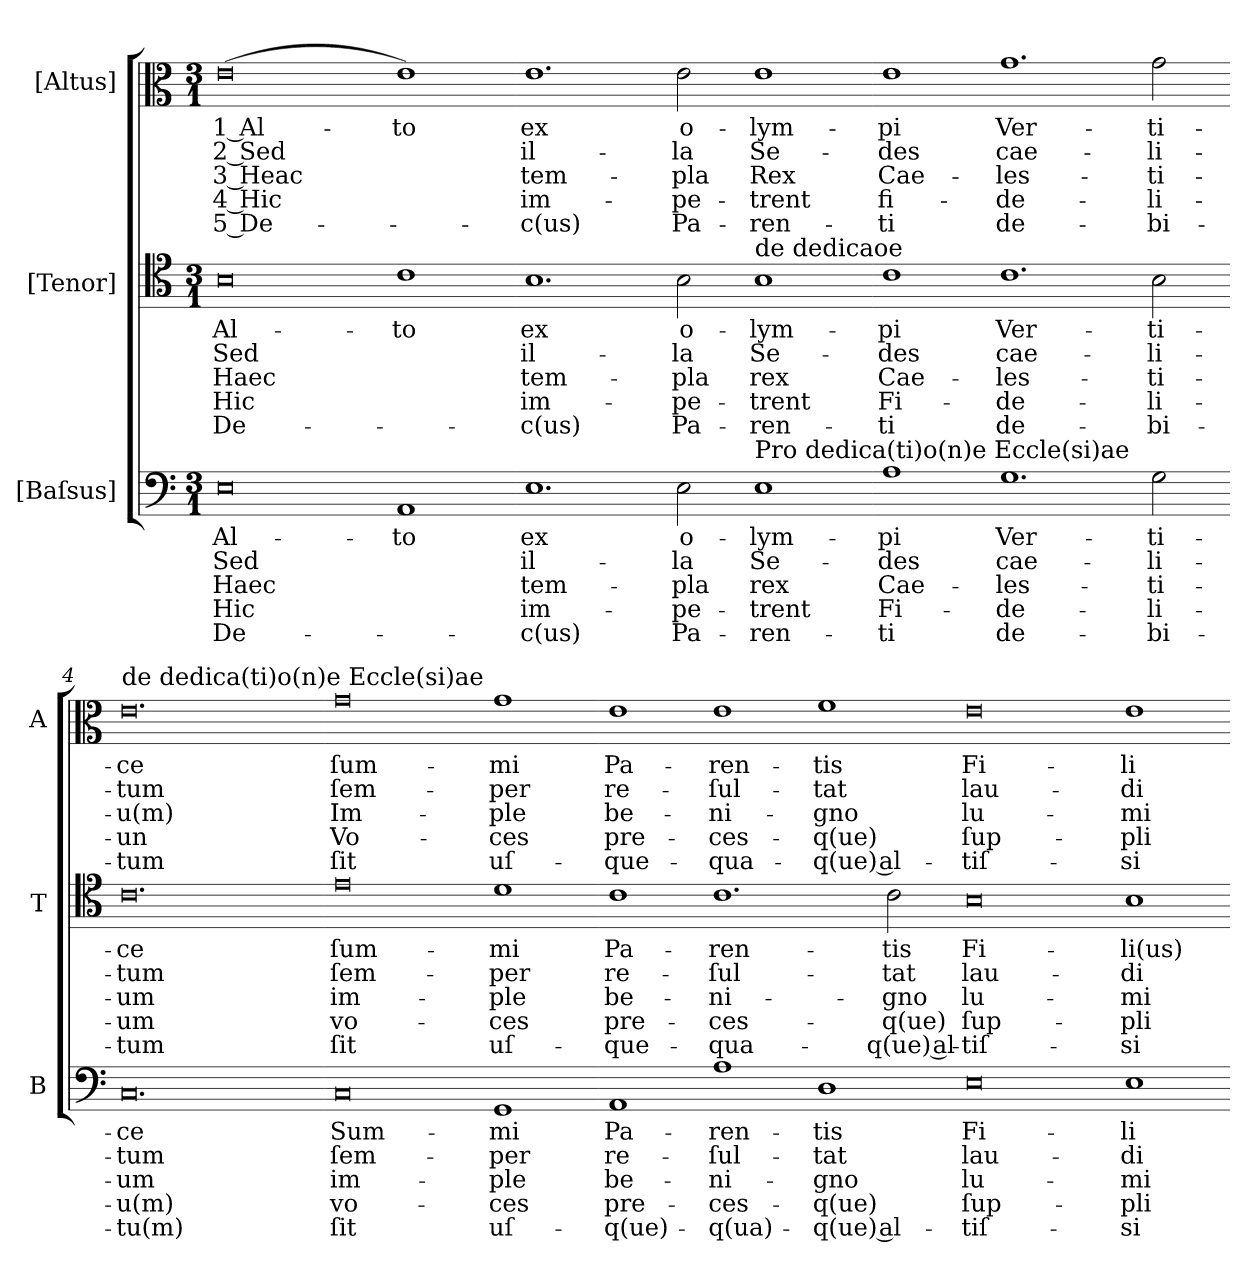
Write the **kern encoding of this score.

**kern	**text	**text	**text	**text	**text	**kern	**text	**text	**text	**text	**text	**kern	**text	**text	**text	**text	**text
*part3	*part3	*part3	*part3	*part3	*part3	*part2	*part2	*part2	*part2	*part2	*part2	*part1	*part1	*part1	*part1	*part1	*part1
*staff3	*staff3	*staff3	*staff3	*staff3	*staff3	*staff2	*staff2	*staff2	*staff2	*staff2	*staff2	*staff1	*staff1	*staff1	*staff1	*staff1	*staff1
*I"[Baſsus]	*	*	*	*	*	*I"[Tenor]	*	*	*	*	*	*I"[Altus]	*	*	*	*	*
*I'B	*	*	*	*	*	*I'T	*	*	*	*	*	*I'A	*	*	*	*	*
*clefF4	*	*	*	*	*	*clefC4	*	*	*	*	*	*clefC3	*	*	*	*	*
*k[]	*	*	*	*	*	*k[]	*	*	*	*	*	*k[]	*	*	*	*	*
*M3/1	*	*	*	*	*	*M3/1	*	*	*	*	*	*M3/1	*	*	*	*	*
=1	=1	=1	=1	=1	=1	=1	=1	=1	=1	=1	=1	=1	=1	=1	=1	=1	=1
0E	Al-	Sed	Haec	Hic	De-	0B	Al-	Sed	Haec	Hic	De-	(0e	1 Al-	2 Sed	3 Heac	4 Hic	5 De-
1AA	-to	.	.	.	.	1c	-to	.	.	.	.	1e)	-to	.	.	.	.
=2-	=2-	=2-	=2-	=2-	=2-	=2-	=2-	=2-	=2-	=2-	=2-	=2-	=2-	=2-	=2-	=2-	=2-
1.E	ex	il-	tem-	im-	-c(us)	1.B	ex	il-	tem-	im-	-c(us)	1.e	ex	il-	tem-	im-	-c(us)
2E\	o-	-la	-pla	-pe-	Pa-	2B\	o-	-la	-pla	-pe-	Pa-	2e\	o-	-la	-pla	-pe-	Pa-
!	!	!	!	!	!	!LO:TX:a:t=de dedicaoe	!	!	!	!	!	!	!	!	!	!	!
!LO:TX:a:t=Pro dedica(ti)o(n)e Eccle(si)ae	!	!	!	!	!	!	!	!	!	!	!	!	!	!	!	!	!
1E	-lym-	Se-	rex	-trent	-ren-	1B	-lym-	Se-	rex	-trent	-ren-	1e	-lym-	Se-	Rex	-trent	-ren-
=3-	=3-	=3-	=3-	=3-	=3-	=3-	=3-	=3-	=3-	=3-	=3-	=3-	=3-	=3-	=3-	=3-	=3-
1A	-pi	-des	Cae-	Fi-	-ti	1c	-pi	-des	Cae-	Fi-	-ti	1e	-pi	-des	Cae-	fi-	-ti
1.G	Ver-	cae-	-les-	-de-	de-	1.c	Ver-	cae-	-les-	-de-	de-	1.g	Ver-	cae-	-les-	-de-	de-
2G\	-ti-	-li-	-ti-	-li-	-bi-	2B\	-ti-	-li-	-ti-	-li-	-bi-	2g\	-ti-	-li-	-ti-	-li-	-bi-
=4-	=4-	=4-	=4-	=4-	=4-	=4-	=4-	=4-	=4-	=4-	=4-	=4-	=4-	=4-	=4-	=4-	=4-
!	!	!	!	!	!	!	!	!	!	!	!	!LO:TX:a:t=de dedica(ti)o(n)e Eccle(si)ae	!	!	!	!	!
0.C	-ce	-tum	-um	-u(m)	-tu(m)	0.c	-ce	-tum	-um	-um	-tum	0.e	-ce	-tum	-u(m)	-un	-tum
=5-	=5-	=5-	=5-	=5-	=5-	=5-	=5-	=5-	=5-	=5-	=5-	=5-	=5-	=5-	=5-	=5-	=5-
0C	Sum-	ſem-	im-	vo-	ſit	0e	ſum-	ſem-	im-	vo-	ſit	0g	ſum-	ſem-	Im-	Vo-	ſit
1GG	-mi	-per	-ple	-ces	uſ-	1d	-mi	-per	-ple	-ces	uſ-	1g	-mi	-per	-ple	-ces	uſ-
=6-	=6-	=6-	=6-	=6-	=6-	=6-	=6-	=6-	=6-	=6-	=6-	=6-	=6-	=6-	=6-	=6-	=6-
1AA	Pa-	re-	be-	pre-	-q(ue)-	1c	Pa-	re-	be-	pre-	-que-	1e	Pa-	re-	be-	pre-	-que-
1A	-ren-	-ſul-	-ni-	-ces-	-q(ua)-	1.c	-ren-	-ſul-	-ni-	-ces-	-qua-	1e	-ren-	-ſul-	-ni-	-ces-	-qua-
1D	-tis	-tat	-gno	-q(ue)	-q(ue) al-	.	.	.	.	.	.	1f	-tis	-tat	-gno	-q(ue)	-q(ue) al-
.	.	.	.	.	.	2c\	-tis	-tat	-gno	-q(ue)	-q(ue) al-	.	.	.	.	.	.
=7-	=7-	=7-	=7-	=7-	=7-	=7-	=7-	=7-	=7-	=7-	=7-	=7-	=7-	=7-	=7-	=7-	=7-
0E	Fi-	lau-	lu-	ſup-	-tiſ-	0B	Fi-	lau-	lu-	ſup-	-tiſ-	0e	Fi-	lau-	lu-	ſup-	-tiſ-
1E	-li-	-di-	-mi-	-pli-	-si-	1B	-li(us)	-di-	-mi-	-pli-	-si-	1e	-li-	-di-	-mi-	-pli-	-si-
=-	=-	=-	=-	=-	=-	=-	=-	=-	=-	=-	=-	=-	=-	=-	=-	=-	=-
*-	*-	*-	*-	*-	*-	*-	*-	*-	*-	*-	*-	*-	*-	*-	*-	*-	*-
